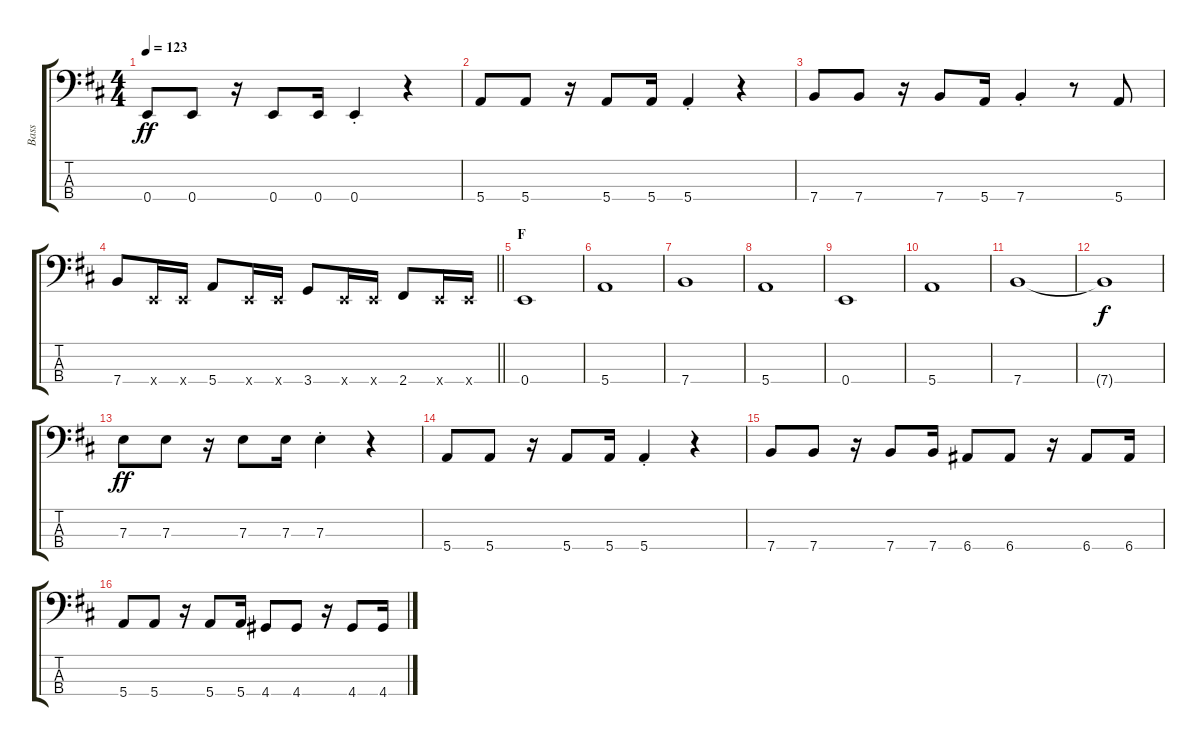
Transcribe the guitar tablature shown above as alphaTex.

\track ("Bass" "Bass") {instrument electricbasspick}
\staff {score tabs}
\tuning (G2 D2 A1 E1) {hide}
\ts (4 4)
\tempo 123
\clef f4
\ks d
0.4.8{dy ff} 0.4.8 r.16 0.4.8 0.4.16 0.4{st}.4 r.4 |
5.4.8 5.4.8 r.16 5.4.8 5.4.16 5.4{st}.4 r.4 |
7.4.8 7.4.8 r.16 7.4.8 5.4.16 7.4{st}.4 r.8 5.4.8 |
\barLineRight lightlight
7.4.8 0.4{x}.16 0.4{x}.16 5.4.8 0.4{x}.16 0.4{x}.16 3.4.8 0.4{x}.16 0.4{x}.16 2.4.8 0.4{x}.16 0.4{x}.16 |
\section ("" "F")
0.4.1 |
5.4.1 |
7.4.1 |
5.4.1 |
0.4.1 |
5.4.1 |
7.4.1 |
7.4{t}.1{dy f} |
7.3.8{dy ff} 7.3.8 r.16 7.3.8 7.3.16 7.3{st}.4 r.4 |
5.4.8 5.4.8 r.16 5.4.8 5.4.16 5.4{st}.4 r.4 |
7.4.8 7.4.8 r.16 7.4.8 7.4.16 6.4.8 6.4.8 r.16 6.4.8 6.4.16 |
5.4.8 5.4.8 r.16 5.4.8 5.4.16 4.4.8 4.4.8 r.16 4.4.8 4.4.16
